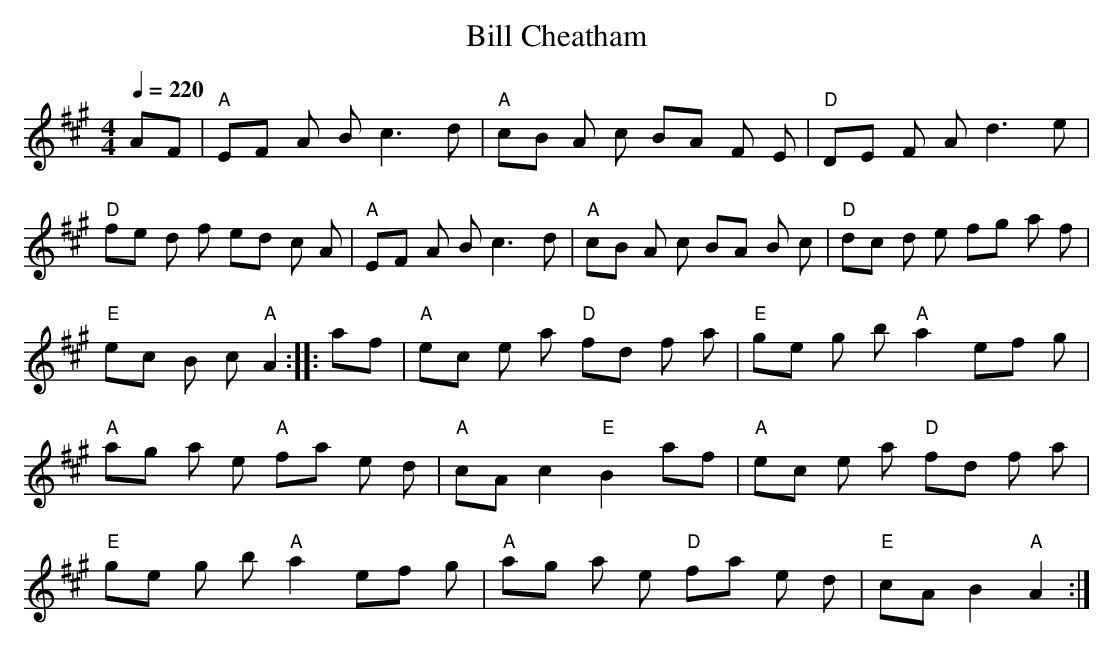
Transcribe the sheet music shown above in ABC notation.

X:1
T:Bill Cheatham
M:4/4
L:1/8
Q:1/4=220
K:Amaj
AF |\
"A"EF A B c3d|\
"A"cB A c BA F E |\
"D"DE F A d3e|\
"D"fe d f ed c A |\
"A"EF A B c3d|\
"A"cB A c BA B c |\
"D"dc d e fg a f |\
"E"ec B c "A"A2:: af |\
"A"ec e a "D"fd f a |\
"E"ge g b "A"a2e2/3f2/3 g2/3 |\
"A"ag a e "A"fa e d |\
"A"cA c2"E"B2af |\
"A"ec e a "D"fd f a |\
"E"ge g b "A"a2e2/3f2/3 g2/3 |\
"A"ag a e "D"fa e d |\
"E"cA B2"A"A2:|
